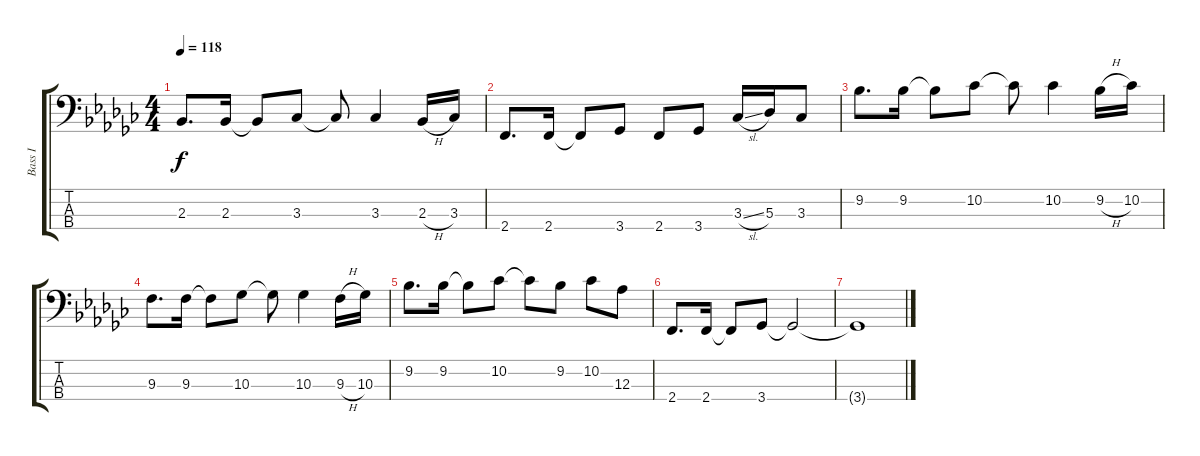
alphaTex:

\track ("Bass I" "Bass I") {instrument electricbasspick}
\staff {score tabs}
\tuning (Gb2 Db2 Ab1 Eb1) {hide}
\ts (4 4)
\tempo 118
\clef f4
\ks gb
2.3.8{d dy f} 2.3.16 2.3{t}.8 3.3.8 3.3{t}.8 3.3.4 2.3{h}.16 3.3.16 |
2.4.8{d} 2.4.16 2.4{t}.8 3.4.8 2.4.8 3.4.8 3.3{sl}.16 5.3.16 3.3.8 |
9.2.8{d} 9.2.16 9.2{t}.8 10.2.8 10.2{t}.8 10.2.4 9.2{h}.16 10.2.16 |
9.3.8{d} 9.3.16 9.3{t}.8 10.3.8 10.3{t}.8 10.3.4 9.3{h}.16 10.3.16 |
9.2.8{d} 9.2.16 9.2{t}.8 10.2.8 10.2{t}.8 9.2.8 10.2.8 12.3.8 |
2.4.8{d} 2.4.16 2.4{t}.8 3.4.8 3.4{t}.2 |
3.4{t}.1
